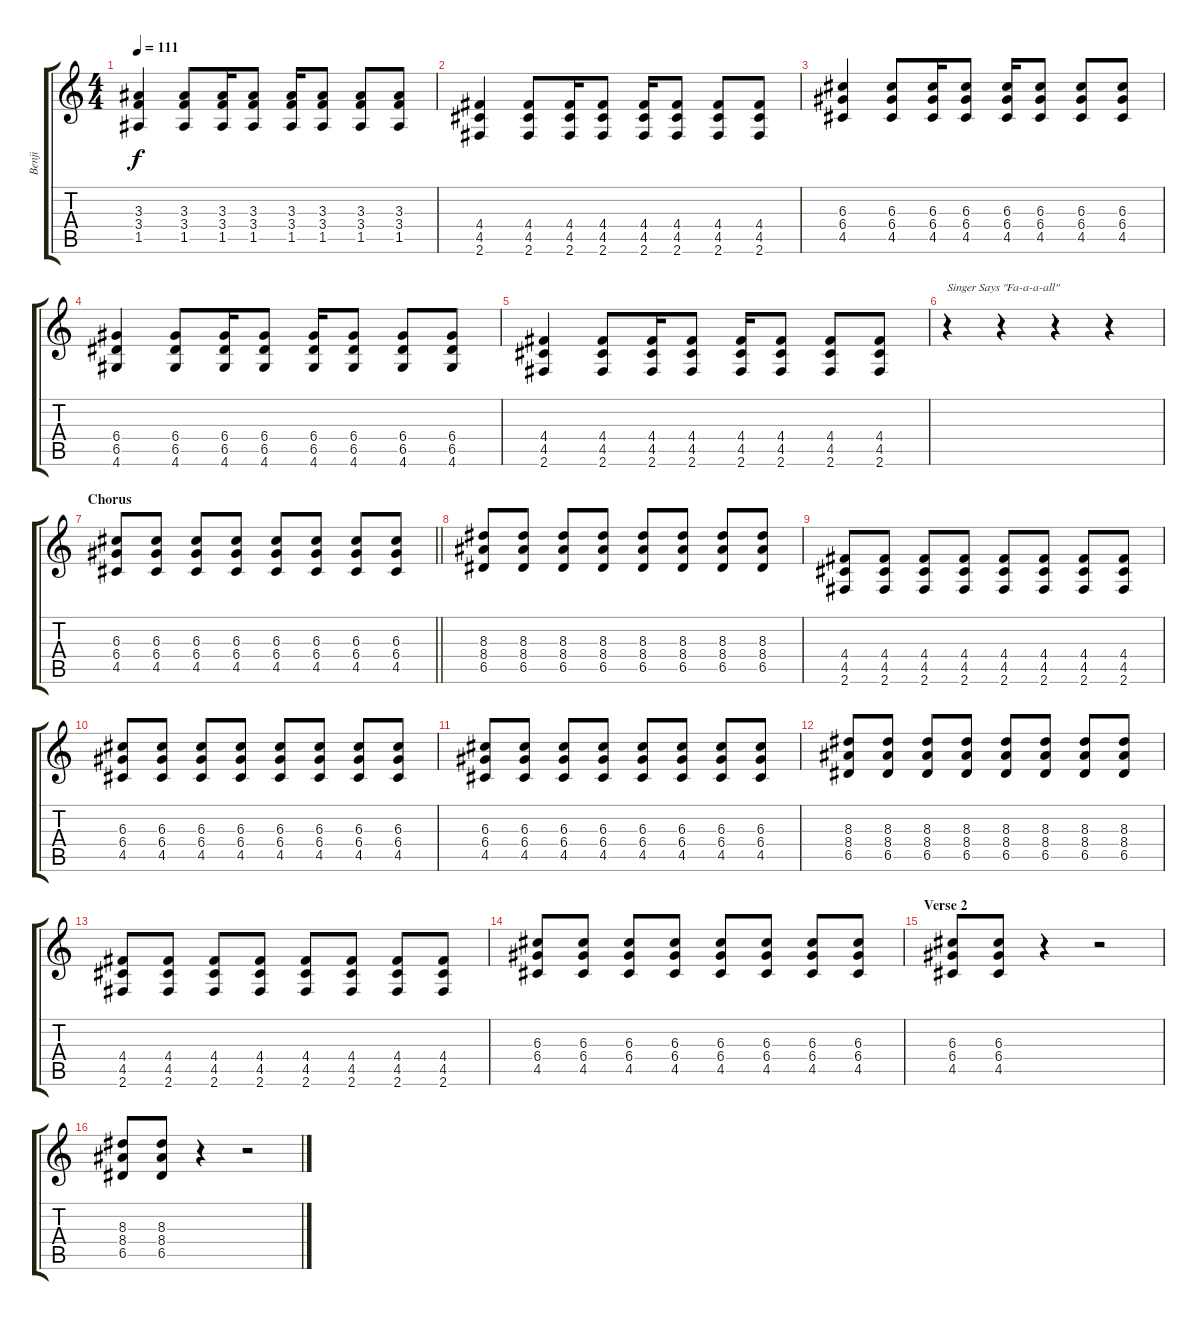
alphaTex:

\track ("Benji" "Benji") {instrument overdrivenguitar}
\staff {score tabs}
\tuning (E4 B3 G3 D3 A2 E2) {hide}
\ts (4 4)
\tempo 111
\clef g2
\ks c
(3.3 3.4 1.5).4{dy f} (3.3 3.4 1.5).8 (3.3 3.4 1.5).16 (3.3 3.4 1.5).8 (3.3 3.4 1.5).16 (3.3 3.4 1.5).8 (3.3 3.4 1.5).8 (3.3 3.4 1.5).8 |
(4.4 4.5 2.6).4 (4.4 4.5 2.6).8 (4.4 4.5 2.6).16 (4.4 4.5 2.6).8 (4.4 4.5 2.6).16 (4.4 4.5 2.6).8 (4.4 4.5 2.6).8 (4.4 4.5 2.6).8 |
(6.3 6.4 4.5).4 (6.3 6.4 4.5).8 (6.3 6.4 4.5).16 (6.3 6.4 4.5).8 (6.3 6.4 4.5).16 (6.3 6.4 4.5).8 (6.3 6.4 4.5).8 (6.3 6.4 4.5).8 |
(6.4 6.5 4.6).4 (6.4 6.5 4.6).8 (6.4 6.5 4.6).16 (6.4 6.5 4.6).8 (6.4 6.5 4.6).16 (6.4 6.5 4.6).8 (6.4 6.5 4.6).8 (6.4 6.5 4.6).8 |
(4.4 4.5 2.6).4 (4.4 4.5 2.6).8 (4.4 4.5 2.6).16 (4.4 4.5 2.6).8 (4.4 4.5 2.6).16 (4.4 4.5 2.6).8 (4.4 4.5 2.6).8 (4.4 4.5 2.6).8 |
r.4{txt "Singer Says \"Fa-a-a-all\"" instrument flute} r.4 r.4 r.4 |
\section ("" "Chorus")
\barLineRight lightlight
(6.3 6.4 4.5).8{instrument overdrivenguitar} (6.3 6.4 4.5).8 (6.3 6.4 4.5).8 (6.3 6.4 4.5).8 (6.3 6.4 4.5).8 (6.3 6.4 4.5).8 (6.3 6.4 4.5).8 (6.3 6.4 4.5).8 |
(8.3 8.4 6.5).8 (8.3 8.4 6.5).8 (8.3 8.4 6.5).8 (8.3 8.4 6.5).8 (8.3 8.4 6.5).8 (8.3 8.4 6.5).8 (8.3 8.4 6.5).8 (8.3 8.4 6.5).8 |
(4.4 4.5 2.6).8 (4.4 4.5 2.6).8 (4.4 4.5 2.6).8 (4.4 4.5 2.6).8 (4.4 4.5 2.6).8 (4.4 4.5 2.6).8 (4.4 4.5 2.6).8 (4.4 4.5 2.6).8 |
(6.3 6.4 4.5).8 (6.3 6.4 4.5).8 (6.3 6.4 4.5).8 (6.3 6.4 4.5).8 (6.3 6.4 4.5).8 (6.3 6.4 4.5).8 (6.3 6.4 4.5).8 (6.3 6.4 4.5).8 |
(6.3 6.4 4.5).8 (6.3 6.4 4.5).8 (6.3 6.4 4.5).8 (6.3 6.4 4.5).8 (6.3 6.4 4.5).8 (6.3 6.4 4.5).8 (6.3 6.4 4.5).8 (6.3 6.4 4.5).8 |
(8.3 8.4 6.5).8 (8.3 8.4 6.5).8 (8.3 8.4 6.5).8 (8.3 8.4 6.5).8 (8.3 8.4 6.5).8 (8.3 8.4 6.5).8 (8.3 8.4 6.5).8 (8.3 8.4 6.5).8 |
(4.4 4.5 2.6).8 (4.4 4.5 2.6).8 (4.4 4.5 2.6).8 (4.4 4.5 2.6).8 (4.4 4.5 2.6).8 (4.4 4.5 2.6).8 (4.4 4.5 2.6).8 (4.4 4.5 2.6).8 |
(6.3 6.4 4.5).8 (6.3 6.4 4.5).8 (6.3 6.4 4.5).8 (6.3 6.4 4.5).8 (6.3 6.4 4.5).8 (6.3 6.4 4.5).8 (6.3 6.4 4.5).8 (6.3 6.4 4.5).8 |
\section ("" "Verse 2")
(6.3 6.4 4.5).8 (6.3 6.4 4.5).8 r.4 r.2 |
(8.3 8.4 6.5).8 (8.3 8.4 6.5).8 r.4 r.2
